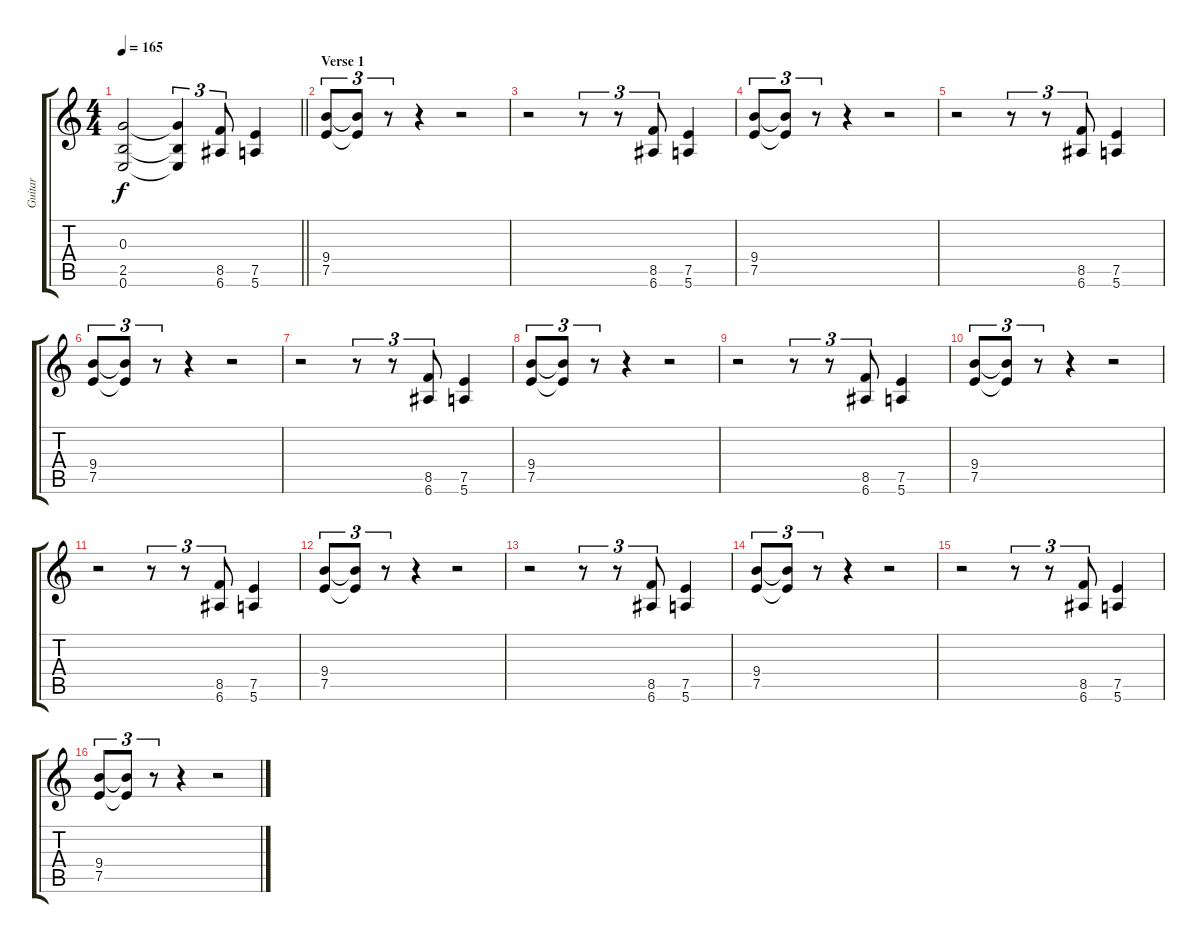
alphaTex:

\track ("Guitar" "Guitar") {instrument distortionguitar}
\staff {score tabs}
\tuning (E4 B3 G3 D3 A2 E2) {hide}
\ts (4 4)
\tempo 165
\clef g2
\barLineRight lightlight
\ks c
(0.3{t} 2.5{t} 0.6{t}).2{dy f} (0.3{t} 2.5{t} 0.6{t}).4{tu (3 2)} (8.5 6.6).8{tu (3 2)} (7.5 5.6).4 |
\section ("" "Verse 1")
(9.4 7.5).8{tu (3 2)} (9.4{t} 7.5{t}).8{tu (3 2)} r.8{tu (3 2)} r.4 r.2 |
r.2 r.8{tu (3 2)} r.8{tu (3 2)} (8.5 6.6).8{tu (3 2)} (7.5 5.6).4 |
(9.4 7.5).8{tu (3 2)} (9.4{t} 7.5{t}).8{tu (3 2)} r.8{tu (3 2)} r.4 r.2 |
r.2 r.8{tu (3 2)} r.8{tu (3 2)} (8.5 6.6).8{tu (3 2)} (7.5 5.6).4 |
(9.4 7.5).8{tu (3 2)} (9.4{t} 7.5{t}).8{tu (3 2)} r.8{tu (3 2)} r.4 r.2 |
r.2 r.8{tu (3 2)} r.8{tu (3 2)} (8.5 6.6).8{tu (3 2)} (7.5 5.6).4 |
(9.4 7.5).8{tu (3 2)} (9.4{t} 7.5{t}).8{tu (3 2)} r.8{tu (3 2)} r.4 r.2 |
r.2 r.8{tu (3 2)} r.8{tu (3 2)} (8.5 6.6).8{tu (3 2)} (7.5 5.6).4 |
(9.4 7.5).8{tu (3 2)} (9.4{t} 7.5{t}).8{tu (3 2)} r.8{tu (3 2)} r.4 r.2 |
r.2 r.8{tu (3 2)} r.8{tu (3 2)} (8.5 6.6).8{tu (3 2)} (7.5 5.6).4 |
(9.4 7.5).8{tu (3 2)} (9.4{t} 7.5{t}).8{tu (3 2)} r.8{tu (3 2)} r.4 r.2 |
r.2 r.8{tu (3 2)} r.8{tu (3 2)} (8.5 6.6).8{tu (3 2)} (7.5 5.6).4 |
(9.4 7.5).8{tu (3 2)} (9.4{t} 7.5{t}).8{tu (3 2)} r.8{tu (3 2)} r.4 r.2 |
r.2 r.8{tu (3 2)} r.8{tu (3 2)} (8.5 6.6).8{tu (3 2)} (7.5 5.6).4 |
(9.4 7.5).8{tu (3 2)} (9.4{t} 7.5{t}).8{tu (3 2)} r.8{tu (3 2)} r.4 r.2
